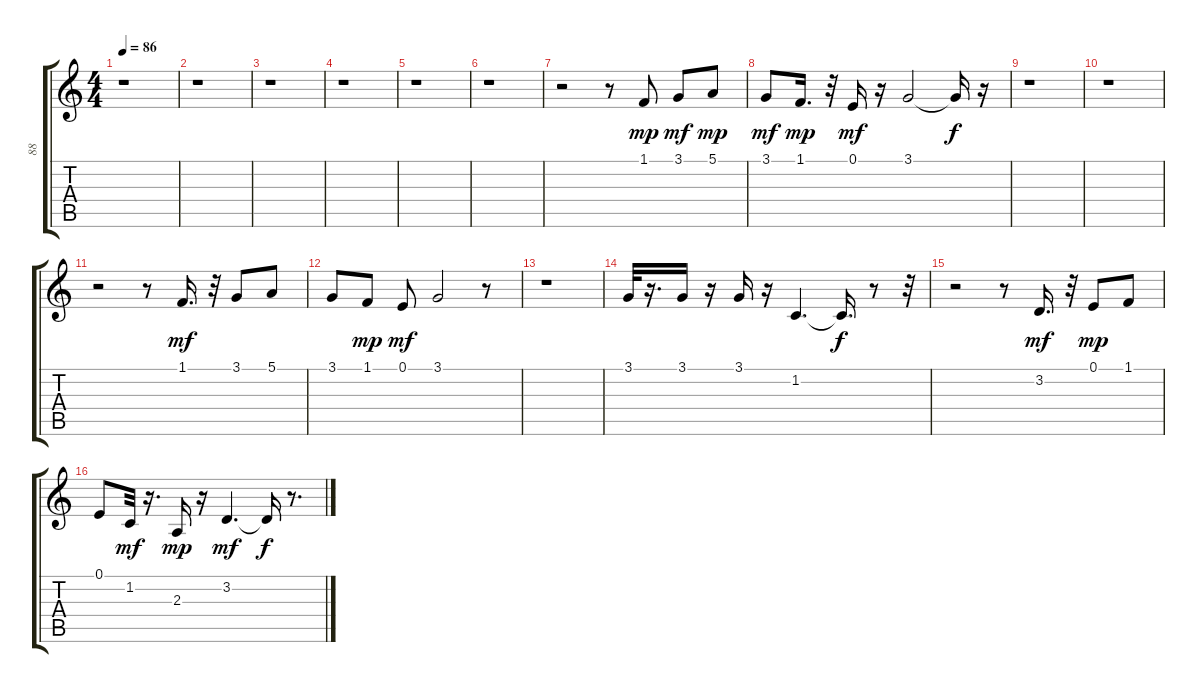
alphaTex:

\track ("88" "88") {instrument lead8bassandlead}
\staff {score tabs}
\tuning (E4 B3 G3 D3 A2 E2) {hide}
\ts (4 4)
\tempo 86
\clef g2
\ks c
r.1{dy mp} |
r.1 |
r.1 |
r.1 |
r.1 |
r.1 |
r.2 r.8 1.1.8 3.1.8{dy mf} 5.1.8{dy mp} |
3.1.8{dy mf} 1.1.16{d dy mp} r.32 0.1.16{dy mf} r.16 3.1.2 3.1{t}.16{dy f} r.16 |
r.1 |
r.1 |
r.2 r.8 1.1.16{d dy mf} r.32 3.1.8 5.1.8 |
3.1.8 1.1.8{dy mp} 0.1.8{dy mf} 3.1.2 r.8 |
r.1 |
3.1.32 r.16{d} 3.1.16 r.16 3.1.16 r.16 1.2.4{d} 1.2{t}.16{d dy f} r.8 r.32 |
r.2 r.8 3.2.16{d dy mf} r.32 0.1.8{dy mp} 1.1.8 |
0.1.8 1.2.32{dy mf} r.16{d} 2.3.16{dy mp} r.16 3.2.4{d dy mf} 3.2{t}.16{dy f} r.8{d}
